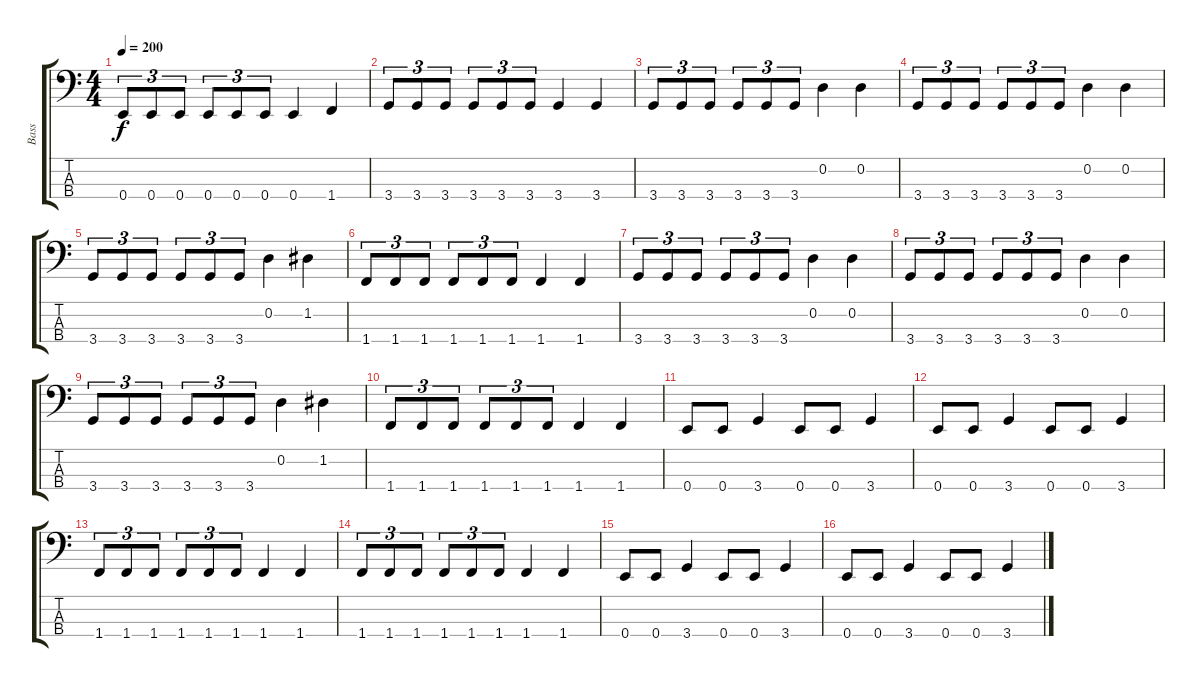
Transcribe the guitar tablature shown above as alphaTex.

\track ("Bass" "Bass") {instrument electricbasspick}
\staff {score tabs}
\tuning (G2 D2 A1 E1) {hide}
\ts (4 4)
\tempo 200
\clef f4
\ks c
0.4.8{tu (3 2) dy f} 0.4.8{tu (3 2)} 0.4.8{tu (3 2)} 0.4.8{tu (3 2)} 0.4.8{tu (3 2)} 0.4.8{tu (3 2)} 0.4.4 1.4.4 |
3.4.8{tu (3 2)} 3.4.8{tu (3 2)} 3.4.8{tu (3 2)} 3.4.8{tu (3 2)} 3.4.8{tu (3 2)} 3.4.8{tu (3 2)} 3.4.4 3.4.4 |
3.4.8{tu (3 2)} 3.4.8{tu (3 2)} 3.4.8{tu (3 2)} 3.4.8{tu (3 2)} 3.4.8{tu (3 2)} 3.4.8{tu (3 2)} 0.2.4 0.2.4 |
3.4.8{tu (3 2)} 3.4.8{tu (3 2)} 3.4.8{tu (3 2)} 3.4.8{tu (3 2)} 3.4.8{tu (3 2)} 3.4.8{tu (3 2)} 0.2.4 0.2.4 |
3.4.8{tu (3 2)} 3.4.8{tu (3 2)} 3.4.8{tu (3 2)} 3.4.8{tu (3 2)} 3.4.8{tu (3 2)} 3.4.8{tu (3 2)} 0.2.4 1.2.4 |
1.4.8{tu (3 2)} 1.4.8{tu (3 2)} 1.4.8{tu (3 2)} 1.4.8{tu (3 2)} 1.4.8{tu (3 2)} 1.4.8{tu (3 2)} 1.4.4 1.4.4 |
3.4.8{tu (3 2)} 3.4.8{tu (3 2)} 3.4.8{tu (3 2)} 3.4.8{tu (3 2)} 3.4.8{tu (3 2)} 3.4.8{tu (3 2)} 0.2.4 0.2.4 |
3.4.8{tu (3 2)} 3.4.8{tu (3 2)} 3.4.8{tu (3 2)} 3.4.8{tu (3 2)} 3.4.8{tu (3 2)} 3.4.8{tu (3 2)} 0.2.4 0.2.4 |
3.4.8{tu (3 2)} 3.4.8{tu (3 2)} 3.4.8{tu (3 2)} 3.4.8{tu (3 2)} 3.4.8{tu (3 2)} 3.4.8{tu (3 2)} 0.2.4 1.2.4 |
1.4.8{tu (3 2)} 1.4.8{tu (3 2)} 1.4.8{tu (3 2)} 1.4.8{tu (3 2)} 1.4.8{tu (3 2)} 1.4.8{tu (3 2)} 1.4.4 1.4.4 |
0.4.8 0.4.8 3.4.4 0.4.8 0.4.8 3.4.4 |
0.4.8 0.4.8 3.4.4 0.4.8 0.4.8 3.4.4 |
1.4.8{tu (3 2)} 1.4.8{tu (3 2)} 1.4.8{tu (3 2)} 1.4.8{tu (3 2)} 1.4.8{tu (3 2)} 1.4.8{tu (3 2)} 1.4.4 1.4.4 |
1.4.8{tu (3 2)} 1.4.8{tu (3 2)} 1.4.8{tu (3 2)} 1.4.8{tu (3 2)} 1.4.8{tu (3 2)} 1.4.8{tu (3 2)} 1.4.4 1.4.4 |
0.4.8 0.4.8 3.4.4 0.4.8 0.4.8 3.4.4 |
0.4.8 0.4.8 3.4.4 0.4.8 0.4.8 3.4.4
